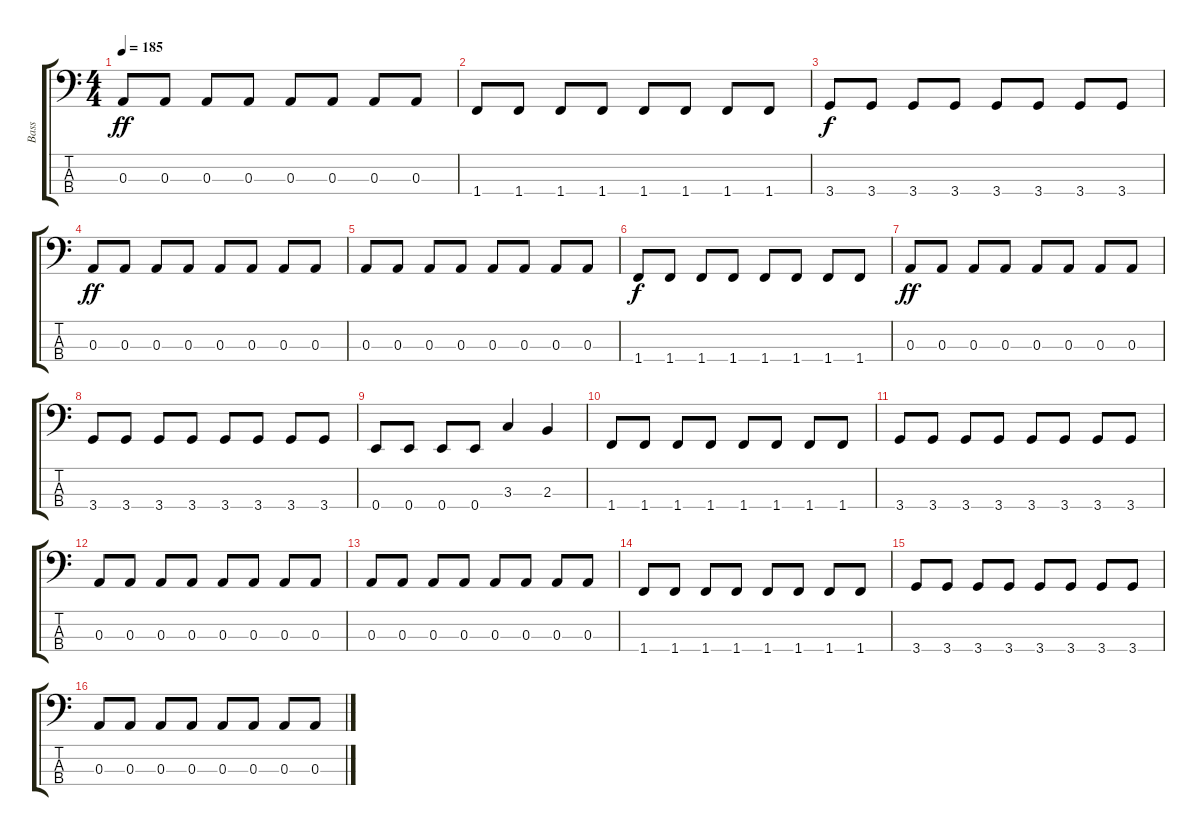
\track ("Bass" "Bass") {instrument electricbassfinger}
\staff {score tabs}
\tuning (G2 D2 A1 E1) {hide}
\ts (4 4)
\tempo 185
\clef f4
\ks c
0.3.8{dy ff} 0.3.8 0.3.8 0.3.8 0.3.8 0.3.8 0.3.8 0.3.8 |
1.4.8 1.4.8 1.4.8 1.4.8 1.4.8 1.4.8 1.4.8 1.4.8 |
3.4.8{dy f} 3.4.8 3.4.8 3.4.8 3.4.8 3.4.8 3.4.8 3.4.8 |
0.3.8{dy ff} 0.3.8 0.3.8 0.3.8 0.3.8 0.3.8 0.3.8 0.3.8 |
0.3.8 0.3.8 0.3.8 0.3.8 0.3.8 0.3.8 0.3.8 0.3.8 |
1.4.8{dy f} 1.4.8 1.4.8 1.4.8 1.4.8 1.4.8 1.4.8 1.4.8 |
0.3.8{dy ff} 0.3.8 0.3.8 0.3.8 0.3.8 0.3.8 0.3.8 0.3.8 |
3.4.8 3.4.8 3.4.8 3.4.8 3.4.8 3.4.8 3.4.8 3.4.8 |
0.4.8 0.4.8 0.4.8 0.4.8 3.3.4 2.3.4 |
1.4.8 1.4.8 1.4.8 1.4.8 1.4.8 1.4.8 1.4.8 1.4.8 |
3.4.8 3.4.8 3.4.8 3.4.8 3.4.8 3.4.8 3.4.8 3.4.8 |
0.3.8 0.3.8 0.3.8 0.3.8 0.3.8 0.3.8 0.3.8 0.3.8 |
0.3.8 0.3.8 0.3.8 0.3.8 0.3.8 0.3.8 0.3.8 0.3.8 |
1.4.8 1.4.8 1.4.8 1.4.8 1.4.8 1.4.8 1.4.8 1.4.8 |
3.4.8 3.4.8 3.4.8 3.4.8 3.4.8 3.4.8 3.4.8 3.4.8 |
0.3.8 0.3.8 0.3.8 0.3.8 0.3.8 0.3.8 0.3.8 0.3.8
